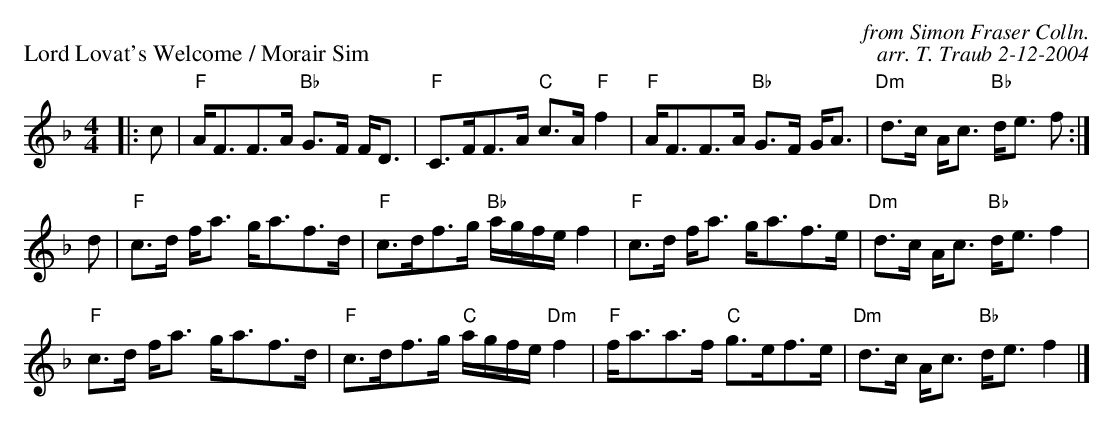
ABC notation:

X:1
P: Lord Lovat's Welcome / Morair Sim
C: from Simon Fraser Colln.
C: arr. T. Traub 2-12-2004
M: 4/4
K: F
L: 1/8
|: c|"F"A<FF>A "Bb"G>F F<D|"F"C>FF>A "C"c>A "F"f2|"F"A<FF>A "Bb"G>F G<A|"Dm"d>c A<c "Bb"d<e f :|
d|"F"c>d f<a g<af>d|"F"c>df>g "Bb"a/g/f/e/ f2|"F"c>d f<a g<af>e|"Dm"d>c A<c "Bb"d<e f2|
"F"c>d f<a g<af>d|"F"c>df>g "C"a/g/f/e/ "Dm"f2|"F"f<aa>f "C"g>ef>e|"Dm"d>c A<c "Bb"d<e f2 |]
